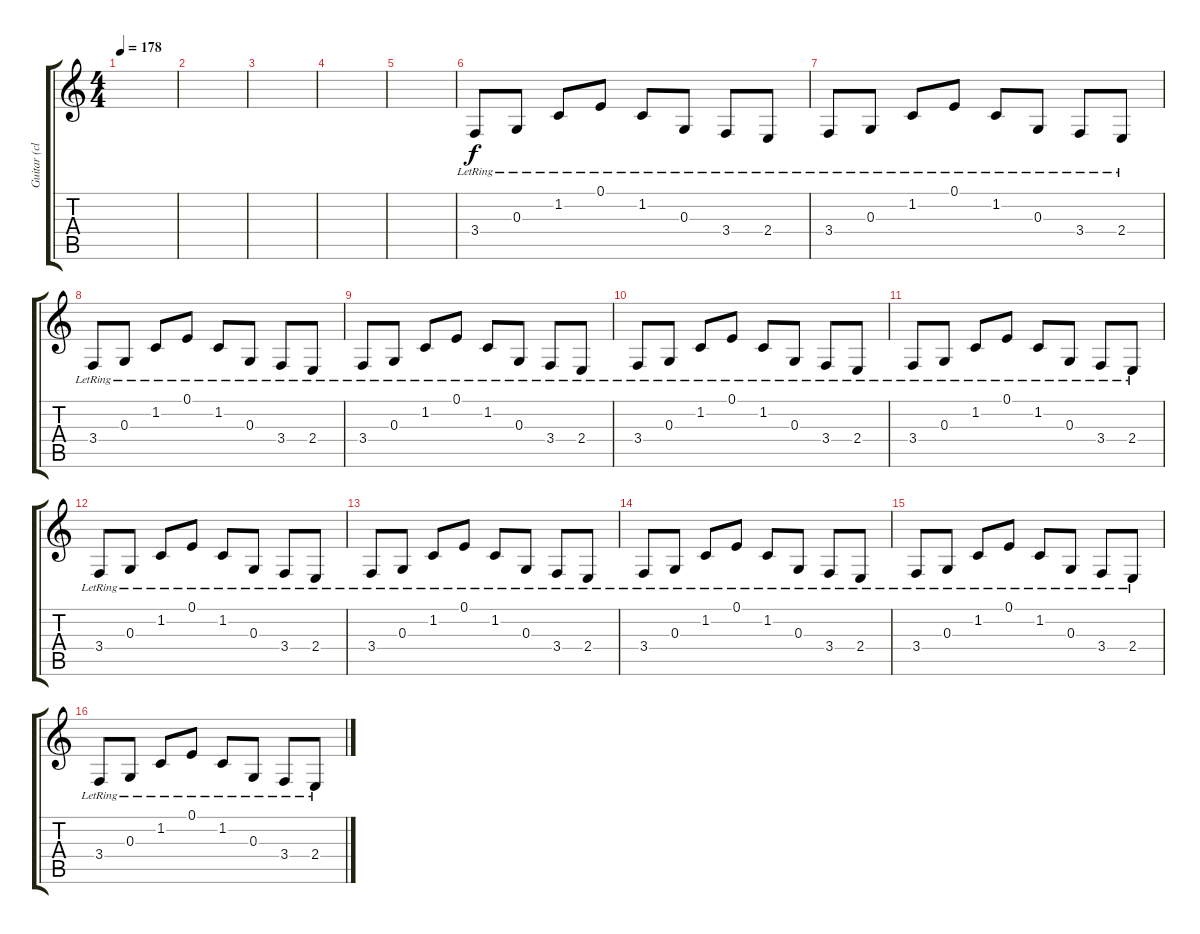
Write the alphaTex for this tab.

\track ("Guitar (clean) R" "Guitar (cl") {instrument sitar}
\staff {score tabs}
\tuning (E4 B3 G3 D3 A2 D2) {hide}
\ts (4 4)
\tempo 178
\clef g2
\ks c
|
|
|
|
|
3.4{lr}.8 0.3{lr}.8 1.2{lr}.8 0.1{lr}.8 1.2{lr}.8 0.3{lr}.8 3.4{lr}.8 2.4{lr}.8 |
3.4{lr}.8 0.3{lr}.8 1.2{lr}.8 0.1{lr}.8 1.2{lr}.8 0.3{lr}.8 3.4{lr}.8 2.4{lr}.8 |
3.4{lr}.8 0.3{lr}.8 1.2{lr}.8 0.1{lr}.8 1.2{lr}.8 0.3{lr}.8 3.4{lr}.8 2.4{lr}.8 |
3.4{lr}.8 0.3{lr}.8 1.2{lr}.8 0.1{lr}.8 1.2{lr}.8 0.3{lr}.8 3.4{lr}.8 2.4{lr}.8 |
3.4{lr}.8 0.3{lr}.8 1.2{lr}.8 0.1{lr}.8 1.2{lr}.8 0.3{lr}.8 3.4{lr}.8 2.4{lr}.8 |
3.4{lr}.8 0.3{lr}.8 1.2{lr}.8 0.1{lr}.8 1.2{lr}.8 0.3{lr}.8 3.4{lr}.8 2.4{lr}.8 |
3.4{lr}.8 0.3{lr}.8 1.2{lr}.8 0.1{lr}.8 1.2{lr}.8 0.3{lr}.8 3.4{lr}.8 2.4{lr}.8 |
3.4{lr}.8 0.3{lr}.8 1.2{lr}.8 0.1{lr}.8 1.2{lr}.8 0.3{lr}.8 3.4{lr}.8 2.4{lr}.8 |
3.4{lr}.8 0.3{lr}.8 1.2{lr}.8 0.1{lr}.8 1.2{lr}.8 0.3{lr}.8 3.4{lr}.8 2.4{lr}.8 |
3.4{lr}.8 0.3{lr}.8 1.2{lr}.8 0.1{lr}.8 1.2{lr}.8 0.3{lr}.8 3.4{lr}.8 2.4{lr}.8 |
3.4{lr}.8 0.3{lr}.8 1.2{lr}.8 0.1{lr}.8 1.2{lr}.8 0.3{lr}.8 3.4{lr}.8 2.4{lr}.8
